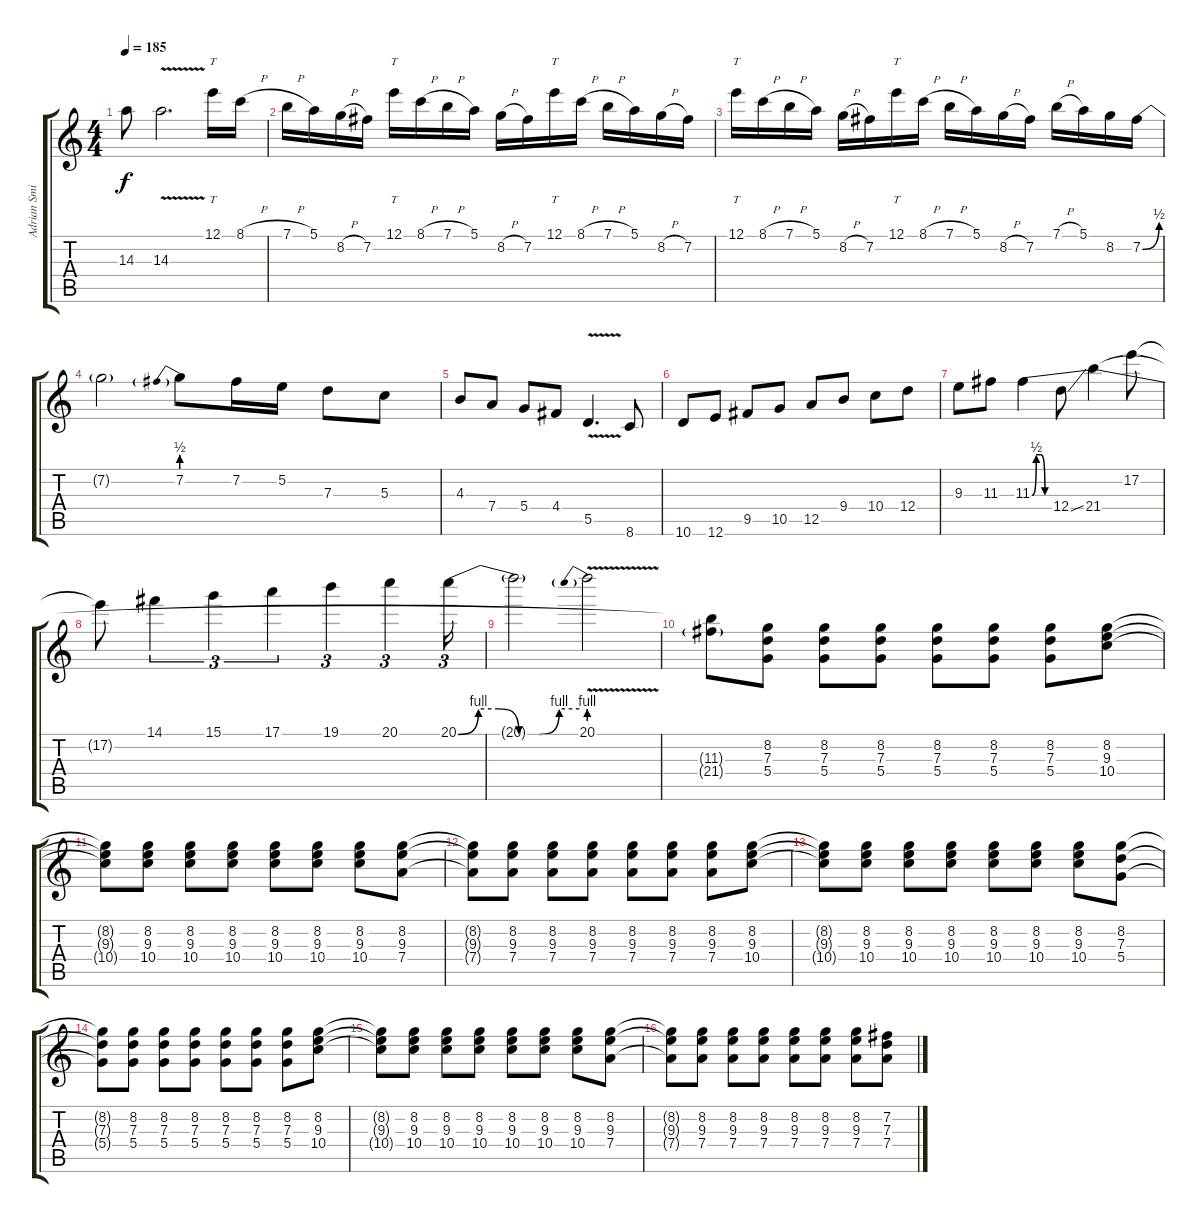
\track ("Adrian Smith" "Adrian Smi") {instrument distortionguitar}
\staff {score tabs}
\tuning (E4 B3 G3 D3 A2 E2) {hide}
\ts (4 4)
\tempo 185
\clef g2
\ks c
14.3{t}.8{dy f} 14.3{v}.2{d} 12.1.16{tt} 8.1{h}.16 |
7.1{h}.16 5.1.16 8.2{h}.16 7.2.16 12.1.16{tt} 8.1{h}.16 7.1{h}.16 5.1.16 8.2{h}.16 7.2.16 12.1.16{tt} 8.1{h}.16 7.1{h}.16 5.1.16 8.2{h}.16 7.2.16 |
12.1.16{tt} 8.1{h}.16 7.1{h}.16 5.1.16 8.2{h}.16 7.2.16 12.1.16{tt} 8.1{h}.16 7.1{h}.16 5.1.16 8.2{h}.16 7.2.16 7.1{h}.16 5.1.16 8.2.16 7.2{be (bend 0 0 60 2)}.16 |
7.2{t}.2 7.2{be (prebend 0 2 60 2)}.8 7.2.16 5.2.16 7.3.8 5.3.8 |
4.3.8 7.4.8 5.4.8 4.4.8 5.5{v}.4{d} 8.6.8 |
10.6.8 12.6.8 9.5.8 10.5.8 12.5.8 9.4.8 10.4.8 12.4.8 |
9.3.8 11.3.8 11.3{be (custom 0 0 15 2 30 2 45 0 60 0)}.4 12.4{ss}.8 21.4.4 17.2.8 |
17.2{t}.8 14.1.4{tu (3 2)} 15.1.4{tu (3 2)} 17.1.4{tu (3 2)} 19.1.4{tu (3 2)} 20.1.4{tu (3 2)} 20.1{be (custom 0 0 10 4 20 4 30 0 40 0 50 4 60 4)}.16{tu (3 2)} |
20.1{t}.2{volume 16 balance 12} 20.1{be (prebend 0 4 60 4) v}.2{volume 0} |
(11.3{t} 21.4{t}).8{volume 16 balance 8} (8.2 7.3 5.4).8 (8.2 7.3 5.4).8 (8.2 7.3 5.4).8 (8.2 7.3 5.4).8 (8.2 7.3 5.4).8 (8.2 7.3 5.4).8 (8.2 9.3 10.4).8 |
(8.2{t} 9.3{t} 10.4{t}).8 (8.2 9.3 10.4).8 (8.2 9.3 10.4).8 (8.2 9.3 10.4).8 (8.2 9.3 10.4).8 (8.2 9.3 10.4).8 (8.2 9.3 10.4).8 (8.2 9.3 7.4).8 |
(8.2{t} 9.3{t} 7.4{t}).8 (8.2 9.3 7.4).8 (8.2 9.3 7.4).8 (8.2 9.3 7.4).8 (8.2 9.3 7.4).8 (8.2 9.3 7.4).8 (8.2 9.3 7.4).8 (8.2 9.3 10.4).8 |
(8.2{t} 9.3{t} 10.4{t}).8 (8.2 9.3 10.4).8 (8.2 9.3 10.4).8 (8.2 9.3 10.4).8 (8.2 9.3 10.4).8 (8.2 9.3 10.4).8 (8.2 9.3 10.4).8 (8.2 7.3 5.4).8 |
(8.2{t} 7.3{t} 5.4{t}).8 (8.2 7.3 5.4).8 (8.2 7.3 5.4).8 (8.2 7.3 5.4).8 (8.2 7.3 5.4).8 (8.2 7.3 5.4).8 (8.2 7.3 5.4).8 (8.2 9.3 10.4).8 |
(8.2{t} 9.3{t} 10.4{t}).8 (8.2 9.3 10.4).8 (8.2 9.3 10.4).8 (8.2 9.3 10.4).8 (8.2 9.3 10.4).8 (8.2 9.3 10.4).8 (8.2 9.3 10.4).8 (8.2 9.3 7.4).8 |
(8.2{t} 9.3{t} 7.4{t}).8 (8.2 9.3 7.4).8 (8.2 9.3 7.4).8 (8.2 9.3 7.4).8 (8.2 9.3 7.4).8 (8.2 9.3 7.4).8 (8.2 9.3 7.4).8 (7.2 7.3 7.4).8
